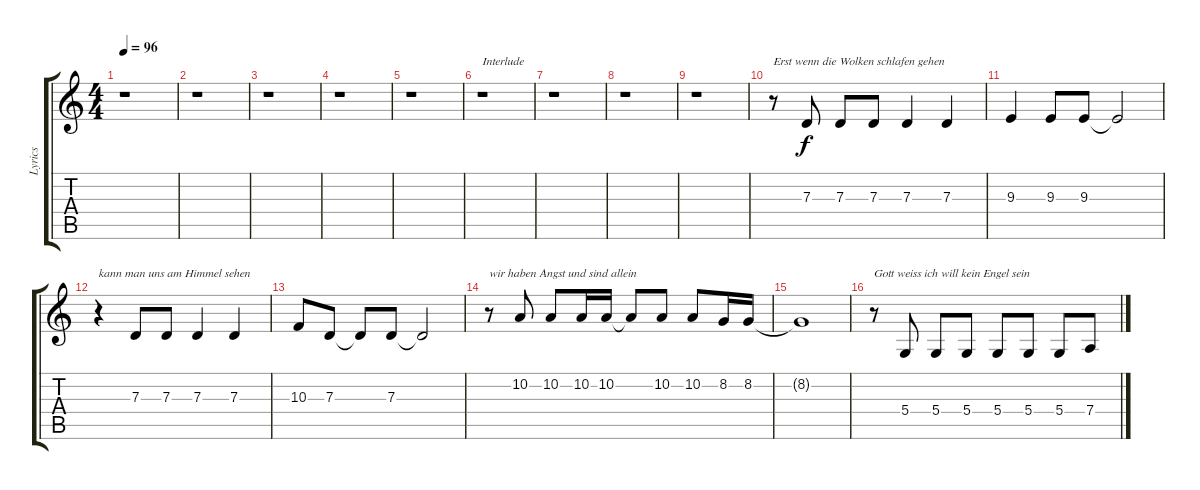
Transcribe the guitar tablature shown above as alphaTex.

\track ("Lyrics" "Lyrics") {instrument pad4choir}
\staff {score tabs}
\tuning (E4 B3 G3 D3 A2 E2) {hide}
\ts (4 4)
\tempo 96
\clef g2
\ks c
r.1{dy f} |
r.1 |
r.1 |
r.1 |
r.1 |
r.1{txt "Interlude"} |
r.1 |
r.1 |
r.1 |
r.8{txt "Erst wenn die Wolken schlafen gehen"} 7.3.8 7.3.8 7.3.8 7.3.4 7.3.4 |
9.3.4 9.3.8 9.3.8 9.3{t}.2 |
r.4{txt "kann man uns am Himmel sehen"} 7.3.8 7.3.8 7.3.4 7.3.4 |
10.3.8 7.3.8 7.3{t}.8 7.3.8 7.3{t}.2 |
r.8{txt "wir haben Angst und sind allein"} 10.2.8 10.2.8 10.2.16 10.2.16 10.2{t}.8 10.2.8 10.2.8 8.2.16 8.2.16 |
8.2{t}.1 |
r.8{txt "Gott weiss ich will kein Engel sein"} 5.4.8 5.4.8 5.4.8 5.4.8 5.4.8 5.4.8 7.4.8
